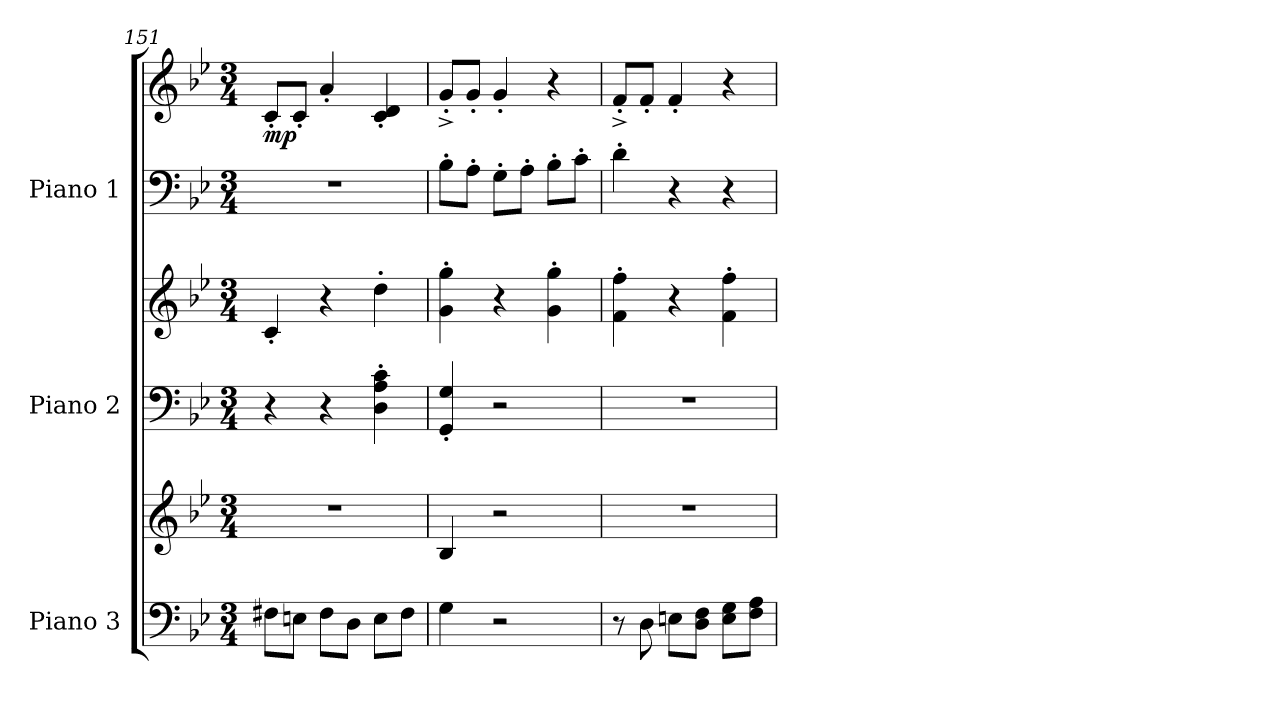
**kern	**kern	**kern	**kern	**kern	**kern	**dynam
*part3	*part3	*part2	*part2	*part1	*part1	*part1
*staff6	*staff5	*staff4	*staff3	*staff2	*staff1	*staff1/2
*I"Piano 3	*	*I"Piano 2	*	*I"Piano 1	*	*
*I'Pno. 3	*	*I'Pno. 2	*	*I'Pno. 1	*	*
*clefF4	*clefG2	*clefF4	*clefG2	*clefF4	*clefG2	*
*k[b-e-]	*k[b-e-]	*k[b-e-]	*k[b-e-]	*k[b-e-]	*k[b-e-]	*
*M3/4	*M3/4	*M3/4	*M3/4	*M3/4	*M3/4	*
=151	=151	=151	=151	=151	=151	=151
!	!	!	!	!	!	!LO:DY:b
8F#X\L	2.r	4r	4c'/	2.r	8c'/L	mp
8En\J	.	.	.	.	8c'/J	.
8F#\L	.	4r	4r	.	4a'/	.
8D\J	.	.	.	.	.	.
8E\L	.	4D\' 4A\' 4c\'	4dd'\	.	4c/' 4d/'	.
8F#\J	.	.	.	.	.	.
=152	=152	=152	=152	=152	=152	=152
4G\	4B-/	4GG/' 4G/'	4g\' 4gg\'	8B-'\L	8g'^/L	.
.	.	.	.	8A'\J	8g'/J	.
2r	2r	2r	4r	8G'\L	4g'/	.
.	.	.	.	8A'\J	.	.
.	.	.	4g\' 4gg\'	8B-'\L	4r	.
.	.	.	.	8c'\J	.	.
=153	=153	=153	=153	=153	=153	=153
8r	2.r	2.r	4f\' 4ff\'	4d'\	8f'^/L	.
8D\	.	.	.	.	8f'/J	.
8En\L	.	.	4r	4r	4f'/	.
8D\ 8F\J	.	.	.	.	.	.
8E\ 8G\L	.	.	4f\' 4ff\'	4r	4r	.
8F\ 8A\J	.	.	.	.	.	.
=	=	=	=	=	=	=
*-	*-	*-	*-	*-	*-	*-
